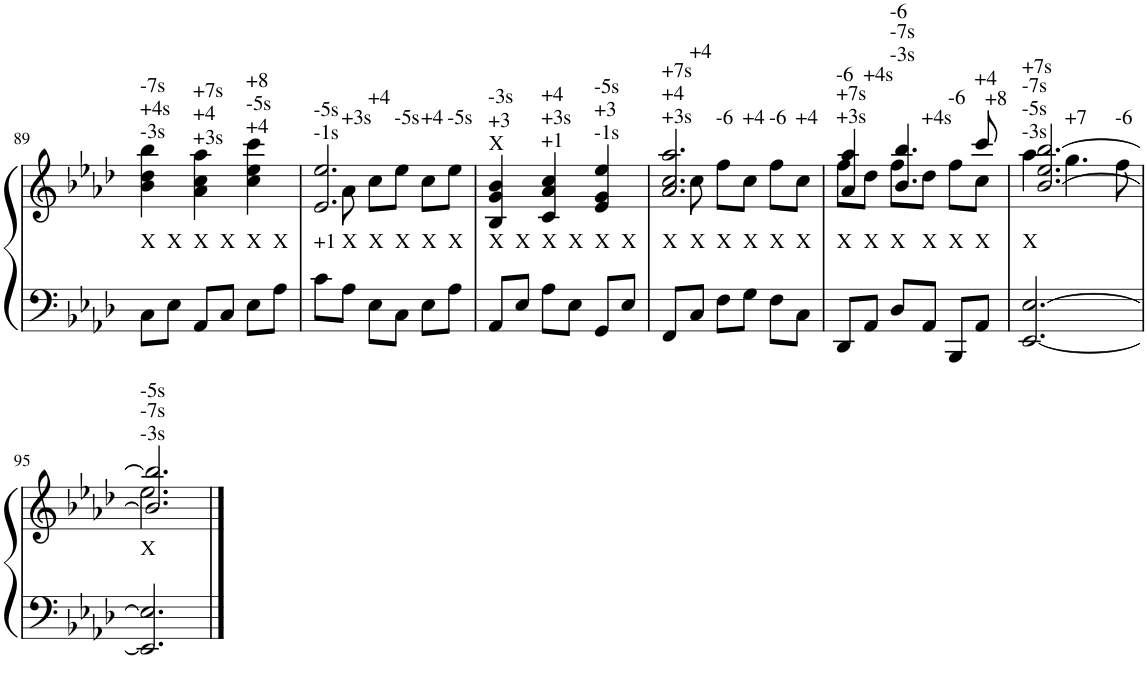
**kern	**kern
*part1	*part1
*staff2	*staff1
*I"Piano	*
*I'Pno.	*
!!LO:PB:g=z
*clefF4	*clefG2
*k[b-e-a-d-]	*k[b-e-a-d-]
*M3/4	*M3/4
=89	=89
!	!LO:TX:a:t=-7s
!	!LO:TX:a:t=+4s
!	!LO:TX:a:t=-3s
!LO:TX:a:t=X	!
8C\L	4b-\ 4dd-\ 4bb-\
!LO:TX:a:t=X	!
8E-\J	.
!	!LO:TX:a:t=+7s
!	!LO:TX:a:t=+4
!	!LO:TX:a:t=+3s
!LO:TX:a:t=X	!
8AA-/L	4a-\ 4cc\ 4aa-\
!LO:TX:a:t=X	!
8C/J	.
!	!LO:TX:a:t=+8
!	!LO:TX:a:t=-5s
!	!LO:TX:a:t=+4
!LO:TX:a:t=X	!
8E-\L	4cc\ 4ee-\ 4ccc\
!LO:TX:a:t=X	!
8A-\J	.
=90	=90
*	*^
!	!LO:TX:a:t=-5s	!
!	!LO:TX:a:t=-1s	!
!LO:TX:a:t=+1	!	!
8c\L	2.e-/ 2.ee-/	8ryy
!	!	!LO:TX:a:t=+3s
!LO:TX:a:t=X	!	!
8A-\J	.	8a-\
!	!	!LO:TX:a:t=+4
!LO:TX:a:t=X	!	!
8E-\L	.	8cc\L
!	!	!LO:TX:a:t=-5s
!LO:TX:a:t=X	!	!
8C\J	.	8ee-\J
!	!	!LO:TX:a:t=+4
!LO:TX:a:t=X	!	!
8E-\L	.	8cc\L
!	!	!LO:TX:a:t=-5s
!LO:TX:a:t=X	!	!
8A-\J	.	8ee-\J
=91	=91	=91
!	!LO:TX:a:t=-3s	!
!	!LO:TX:a:t=+3	!
!	!LO:TX:a:t=X	!
!LO:TX:a:t=X	!	!
*	*v	*v
8AA-/L	4B-/ 4g/ 4b-/
!LO:TX:a:t=X	!
8E-/J	.
!	!LO:TX:a:t=+4
!	!LO:TX:a:t=+3s
!	!LO:TX:a:t=+1
!LO:TX:a:t=X	!
8A-\L	4c/ 4a-/ 4cc/
!LO:TX:a:t=X	!
8E-\J	.
!	!LO:TX:a:t=-5s
!	!LO:TX:a:t=+3
!	!LO:TX:a:t=-1s
!LO:TX:a:t=X	!
8GG/L	4e-/ 4g/ 4ee-/
!LO:TX:a:t=X	!
8E-/J	.
=92	=92
*	*^
!	!LO:TX:a:t=+7s	!
!	!LO:TX:a:t=+4	!
!	!LO:TX:a:t=+3s	!
!LO:TX:a:t=X	!	!
8FF/L	2.a-/ 2.cc/ 2.aa-/	8ryy
!	!	!LO:TX:a:t=+4
!LO:TX:a:t=X	!	!
8C/J	.	8cc\
!	!	!LO:TX:a:t=-6
!LO:TX:a:t=X	!	!
8F\L	.	8ff\L
!	!	!LO:TX:a:t=+4
!LO:TX:a:t=X	!	!
8G\J	.	8cc\J
!	!	!LO:TX:a:t=-6
!LO:TX:a:t=X	!	!
8F\L	.	8ff\L
!	!	!LO:TX:a:t=+4
!LO:TX:a:t=X	!	!
8C\J	.	8cc\J
=93	=93	=93
!	!LO:TX:a:t=+7s	!
!	!LO:TX:a:t=+3s	!
!	!LO:TX:a:t=-6	!
!LO:TX:a:t=X	!	!
8DD-/L	4a-/ 4aa-/	8ff\L
!	!	!LO:TX:a:t=+4s
!LO:TX:a:t=X	!	!
8AA-/J	.	8dd-\J
!	!LO:TX:a:t=-7s	!
!	!LO:TX:a:t=-3s	!
!	!LO:TX:a:t=-6	!
!LO:TX:a:t=X	!	!
8D-/L	4.b-/ 4.bb-/	8ff\L
!	!	!LO:TX:a:t=+4s
!LO:TX:a:t=X	!	!
8AA-/J	.	8dd-\J
!	!	!LO:TX:a:t=-6
!LO:TX:a:t=X	!	!
8BBB-/L	.	8ff\L
!	!LO:TX:a:t=+8	!
!	!LO:TX:a:t=+4	!
!LO:TX:a:t=X	!	!
8AA-/J	8ccc/	8cc\J
=94	=94	=94
!	!LO:TX:a:t=-7s	!
!	!LO:TX:a:t=-5s	!
!	!LO:TX:a:t=-3s	!
!	!LO:TX:a:t=+7s	!
!LO:TX:a:t=X	!	!
[2.EE-/ [2.E-/	[2.b-/ 2.ee-/ [2.bb-/	4aa-\
!	!	!LO:TX:a:t=+7
.	.	4.gg\
!	!	!LO:TX:a:t=-6
.	.	8ff\
!!LO:LB:g=z	!!
=95	=95	=95
!	!LO:TX:a:t=-7s	!
!	!LO:TX:a:t=-3s	!
!	!LO:TX:a:t=-5s	!
!LO:TX:a:t=X	!	!
2.EE-/] 2.E-/]	2.b-/] 2.bb-/]	2.ee-\
*	*v	*v
==	==
*-	*-
